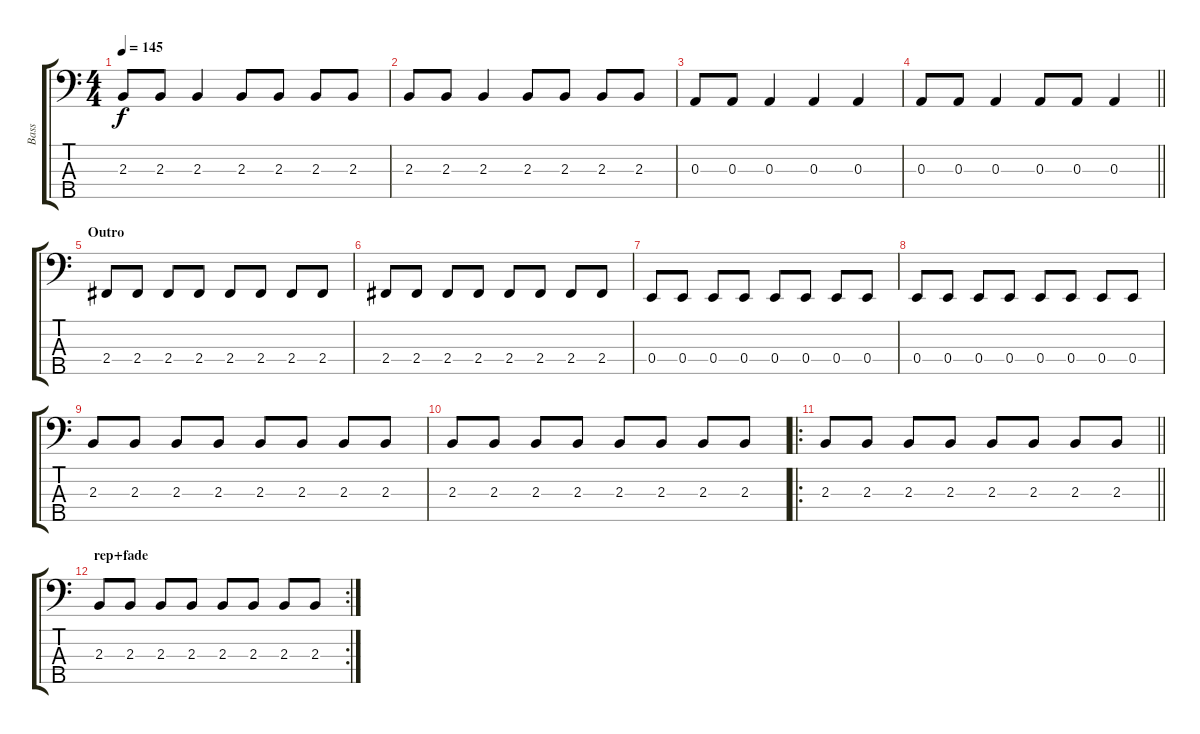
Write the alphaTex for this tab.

\track ("Bass" "Bass") {instrument electricbassfinger}
\staff {score tabs}
\tuning (G2 D2 A1 E1 B0) {hide}
\ts (4 4)
\tempo 145
\clef f4
\ks c
2.3.8{dy f} 2.3.8 2.3.4 2.3.8 2.3.8 2.3.8 2.3.8 |
2.3.8 2.3.8 2.3.4 2.3.8 2.3.8 2.3.8 2.3.8 |
0.3.8 0.3.8 0.3.4 0.3.4 0.3.4 |
\barLineRight lightlight
0.3.8 0.3.8 0.3.4 0.3.8 0.3.8 0.3.4 |
\section ("" "Outro")
2.4.8 2.4.8 2.4.8 2.4.8 2.4.8 2.4.8 2.4.8 2.4.8 |
2.4.8 2.4.8 2.4.8 2.4.8 2.4.8 2.4.8 2.4.8 2.4.8 |
0.4.8 0.4.8 0.4.8 0.4.8 0.4.8 0.4.8 0.4.8 0.4.8 |
0.4.8 0.4.8 0.4.8 0.4.8 0.4.8 0.4.8 0.4.8 0.4.8 |
2.3.8 2.3.8 2.3.8 2.3.8 2.3.8 2.3.8 2.3.8 2.3.8 |
2.3.8 2.3.8 2.3.8 2.3.8 2.3.8 2.3.8 2.3.8 2.3.8 |
\ro
\barLineRight lightlight
2.3.8 2.3.8 2.3.8 2.3.8 2.3.8 2.3.8 2.3.8 2.3.8 |
\rc 2
\section ("" "rep+fade")
2.3.8 2.3.8 2.3.8 2.3.8 2.3.8 2.3.8 2.3.8 2.3.8
